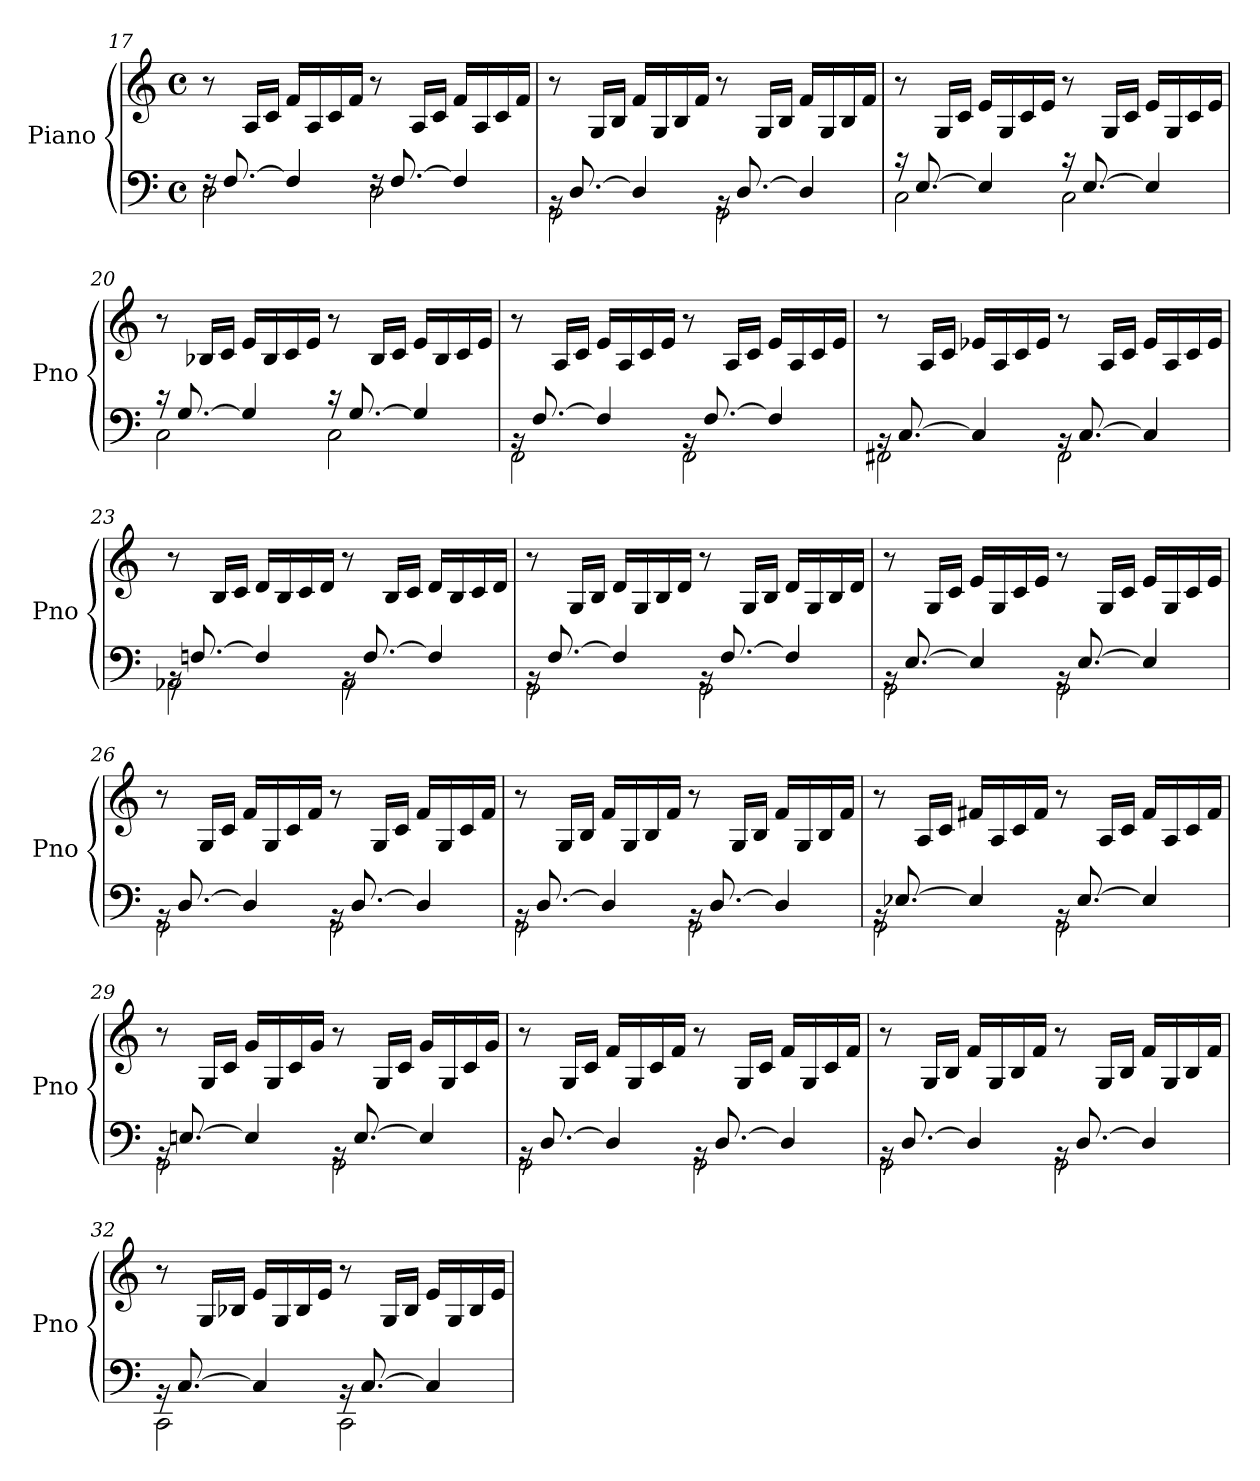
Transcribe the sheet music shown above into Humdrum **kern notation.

**kern	**kern
*part1	*part1
*staff2	*staff1
*I"Piano	*
*I'Pno	*
*clefF4	*clefG2
*k[]	*k[]
*M4/4	*M4/4
*met(c)	*met(c)
=17	=17
*^	*
16rF	2D\	8r
[8.F/	.	.
.	.	16A/LL
.	.	16c/JJ
4F/]	.	16f/LL
.	.	16A/
.	.	16c/
.	.	16f/JJ
16rF	2D\	8r
[8.F/	.	.
.	.	16A/LL
.	.	16c/JJ
4F/]	.	16f/LL
.	.	16A/
.	.	16c/
.	.	16f/JJ
=18	=18	=18
16rBB	2GG\	8r
[8.D/	.	.
.	.	16G/LL
.	.	16B/JJ
4D/]	.	16f/LL
.	.	16G/
.	.	16B/
.	.	16f/JJ
16rBB	2GG\	8r
[8.D/	.	.
.	.	16G/LL
.	.	16B/JJ
4D/]	.	16f/LL
.	.	16G/
.	.	16B/
.	.	16f/JJ
!!LO:LB:g=z
=19	=19	=19
16r	2C\	8r
[8.E/	.	.
.	.	16G/LL
.	.	16c/JJ
4E/]	.	16e/LL
.	.	16G/
.	.	16c/
.	.	16e/JJ
16r	2C\	8r
[8.E/	.	.
.	.	16G/LL
.	.	16c/JJ
4E/]	.	16e/LL
.	.	16G/
.	.	16c/
.	.	16e/JJ
=20	=20	=20
16r	2C\	8r
[8.G/	.	.
.	.	16B-X/LL
.	.	16c/JJ
4G/]	.	16e/LL
.	.	16B-/
.	.	16c/
.	.	16e/JJ
16r	2C\	8r
[8.G/	.	.
.	.	16B-/LL
.	.	16c/JJ
4G/]	.	16e/LL
.	.	16B-/
.	.	16c/
.	.	16e/JJ
=21	=21	=21
16rBB	2FF\	8r
[8.F/	.	.
.	.	16A/LL
.	.	16c/JJ
4F/]	.	16e/LL
.	.	16A/
.	.	16c/
.	.	16e/JJ
16rBB	2FF\	8r
[8.F/	.	.
.	.	16A/LL
.	.	16c/JJ
4F/]	.	16e/LL
.	.	16A/
.	.	16c/
.	.	16e/JJ
!!LO:LB:g=z
=22	=22	=22
16rBB	2FF#X\	8r
[8.C/	.	.
.	.	16A/LL
.	.	16c/JJ
4C/]	.	16e-X/LL
.	.	16A/
.	.	16c/
.	.	16e-/JJ
16rBB	2FF#\	8r
[8.C/	.	.
.	.	16A/LL
.	.	16c/JJ
4C/]	.	16e-/LL
.	.	16A/
.	.	16c/
.	.	16e-/JJ
=23	=23	=23
16rBB	2AA-X\	8r
[8.Fni/	.	.
.	.	16B/LL
.	.	16c/JJ
4F/]	.	16d/LL
.	.	16B/
.	.	16c/
.	.	16d/JJ
16rBB	2AA-\	8r
[8.F/	.	.
.	.	16B/LL
.	.	16c/JJ
4F/]	.	16d/LL
.	.	16B/
.	.	16c/
.	.	16d/JJ
!!LO:PB:g=z
=24	=24	=24
16rBB	2GG\	8r
[8.F/	.	.
.	.	16G/LL
.	.	16B/JJ
4F/]	.	16d/LL
.	.	16G/
.	.	16B/
.	.	16d/JJ
16rBB	2GG\	8r
[8.F/	.	.
.	.	16G/LL
.	.	16B/JJ
4F/]	.	16d/LL
.	.	16G/
.	.	16B/
.	.	16d/JJ
=25	=25	=25
16rBB	2GG\	8r
[8.E/	.	.
.	.	16G/LL
.	.	16c/JJ
4E/]	.	16e/LL
.	.	16G/
.	.	16c/
.	.	16e/JJ
16rBB	2GG\	8r
[8.E/	.	.
.	.	16G/LL
.	.	16c/JJ
4E/]	.	16e/LL
.	.	16G/
.	.	16c/
.	.	16e/JJ
=26	=26	=26
16rBB	2GG\	8r
[8.D/	.	.
.	.	16G/LL
.	.	16c/JJ
4D/]	.	16f/LL
.	.	16G/
.	.	16c/
.	.	16f/JJ
16rBB	2GG\	8r
[8.D/	.	.
.	.	16G/LL
.	.	16c/JJ
4D/]	.	16f/LL
.	.	16G/
.	.	16c/
.	.	16f/JJ
!!LO:LB:g=z
=27	=27	=27
16rBB	2GG\	8r
[8.D/	.	.
.	.	16G/LL
.	.	16B/JJ
4D/]	.	16f/LL
.	.	16G/
.	.	16B/
.	.	16f/JJ
16rBB	2GG\	8r
[8.D/	.	.
.	.	16G/LL
.	.	16B/JJ
4D/]	.	16f/LL
.	.	16G/
.	.	16B/
.	.	16f/JJ
=28	=28	=28
16rBB	2GG\	8r
[8.E-X/	.	.
.	.	16A/LL
.	.	16c/JJ
4E-/]	.	16f#X/LL
.	.	16A/
.	.	16c/
.	.	16f#/JJ
16rBB	2GG\	8r
[8.E-/	.	.
.	.	16A/LL
.	.	16c/JJ
4E-/]	.	16f#/LL
.	.	16A/
.	.	16c/
.	.	16f#/JJ
=29	=29	=29
16rBB	2GG\	8r
[8.En/	.	.
.	.	16G/LL
.	.	16c/JJ
4E/]	.	16g/LL
.	.	16G/
.	.	16c/
.	.	16g/JJ
16rBB	2GG\	8r
[8.E/	.	.
.	.	16G/LL
.	.	16c/JJ
4E/]	.	16g/LL
.	.	16G/
.	.	16c/
.	.	16g/JJ
!!LO:LB:g=z
=30	=30	=30
16rBB	2GG\	8r
[8.D/	.	.
.	.	16G/LL
.	.	16c/JJ
4D/]	.	16f/LL
.	.	16G/
.	.	16c/
.	.	16f/JJ
16rBB	2GG\	8r
[8.D/	.	.
.	.	16G/LL
.	.	16c/JJ
4D/]	.	16f/LL
.	.	16G/
.	.	16c/
.	.	16f/JJ
=31	=31	=31
16rBB	2GG\	8r
[8.D/	.	.
.	.	16G/LL
.	.	16B/JJ
4D/]	.	16f/LL
.	.	16G/
.	.	16B/
.	.	16f/JJ
16rBB	2GG\	8r
[8.D/	.	.
.	.	16G/LL
.	.	16B/JJ
4D/]	.	16f/LL
.	.	16G/
.	.	16B/
.	.	16f/JJ
=32	=32	=32
16rBB	2CC\	8r
[8.C/	.	.
.	.	16G/LL
.	.	16B-X/JJ
4C/]	.	16e/LL
.	.	16G/
.	.	16B-/
.	.	16e/JJ
16rBB	2CC\	8r
[8.C/	.	.
.	.	16G/LL
.	.	16B-/JJ
4C/]	.	16e/LL
.	.	16G/
.	.	16B-/
.	.	16e/JJ
*v	*v	*
=	=
*-	*-
